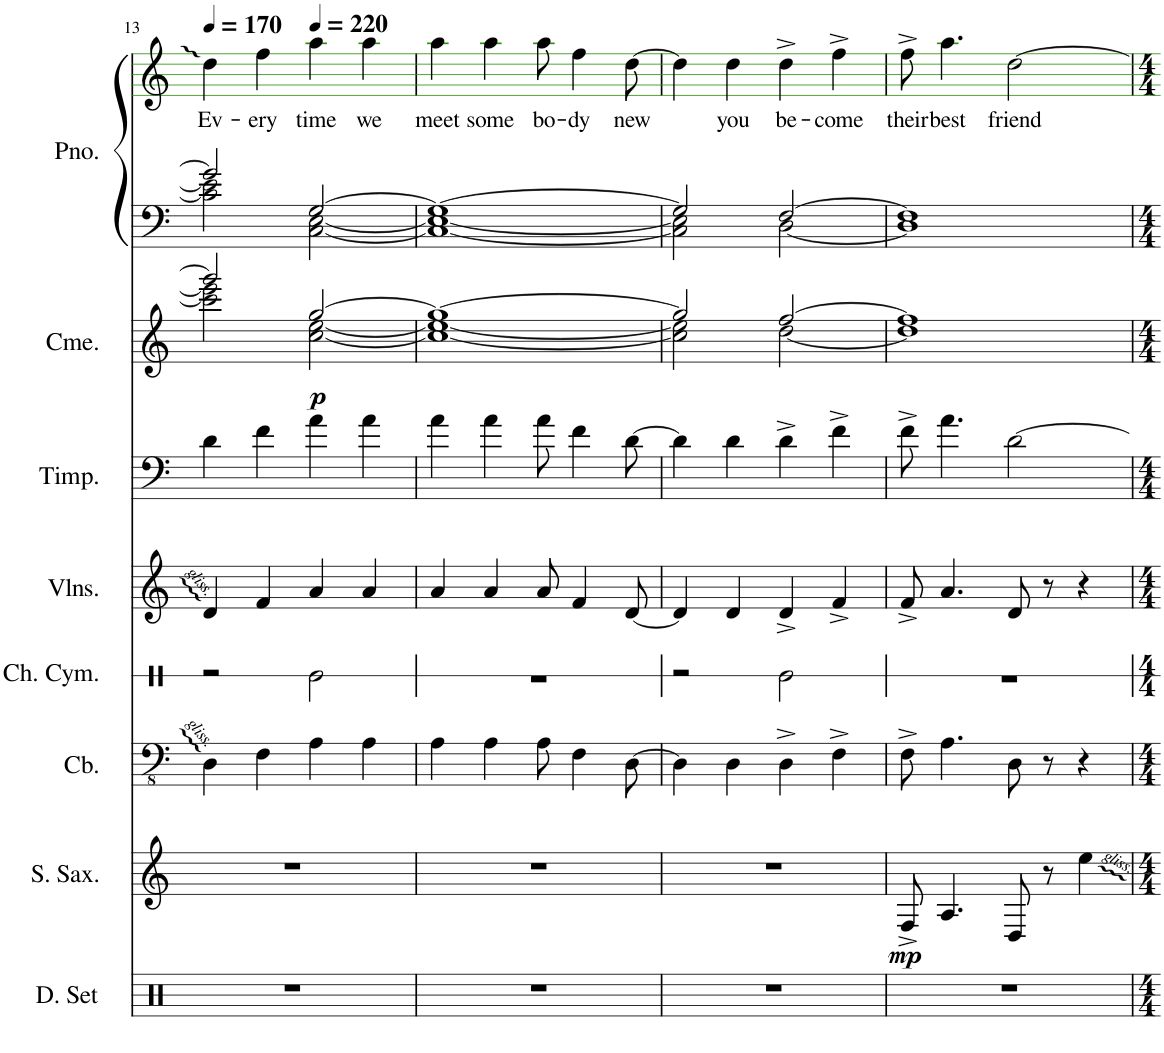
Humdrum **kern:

**kern	**kern	**dynam	**kern	**kern	**kern	**kern	**kern	**dynam	**kern	**kern	**text
*part8	*part7	*part7	*part6	*part5	*part4	*part3	*part2	*part2	*part1	*part1	*part1
*staff9	*staff8	*staff8	*staff7	*staff6	*staff5	*staff4	*staff3	*staff3	*staff2	*staff1	*staff1
*I"Drumset	*I"Soprano Saxophone	*	*I"Contrabass	*I"Chinese Cymbal	*I"Violins	*I"Timpani	*I"Chimes	*	*I"Grand Piano	*	*
*I'D. Set	*I'S. Sax.	*	*I'Cb.	*I'Ch. Cym.	*I'Vlns.	*I'Timp.	*I'Cme.	*	*I'Pno.	*	*
!!LO:PB:g=z
*clefX	*clefG2	*	*clefFv4	*clefX	*clefG2	*clefF4	*clefG2	*	*clefF4	*clefG2	*
*	*ITrd1c2	*	*ITrd7c12	*	*	*	*	*	*	*	*
*k[]	*k[]	*	*k[]	*k[]	*k[]	*k[]	*k[]	*	*k[]	*k[]	*
*M4/4	*M4/4	*	*M4/4	*M4/4	*M4/4	*M4/4	*M4/4	*	*M4/4	*M4/4	*
*MM170	*MM170	*	*MM170	*MM170	*MM170	*MM170	*MM170	*	*MM170	*MM170	*
=13	=13	=13	=13	=13	=13	=13	=13	=13	=13	=13	=13
*	*	*	*	*	*	*	*^	*	*^	*	*
!	!	!	!	!	!	!	!	!	!	!	!	!	!LO:LY:b
1r	1r	.	4DD\	2r	4d/	4d\	2ggg/]	2ccc\] 2eee\]	.	2g/]	2c\] 2e\]	4dd\	Ev-
!	!	!	!	!	!	!	!	!	!	!	!	!	!LO:LY:b
.	.	.	4FF\	.	4f/	4f\	.	.	.	.	.	4ff\	-ery
*	*	*	*	*	*	*	*	*	*	*	*	*MM220	*
!	!	!	!	!	!	!	!	!	!LO:DY:b	!	!	!	!LO:LY:b
.	.	.	4AA\	2Re\	4a/	4a\	[2gg/	[2cc\ [2ee\	p	[2G/	[2C\ [2E\	4aa\	time
!	!	!	!	!	!	!	!	!	!	!	!	!	!LO:LY:b
.	.	.	4AA\	.	4a/	4a\	.	.	.	.	.	4aa\	we
=14	=14	=14	=14	=14	=14	=14	=14	=14	=14	=14	=14	=14	=14
!	!	!	!	!	!	!	!	!	!	!	!	!	!LO:LY:b
1r	1r	.	4AA\	1r	4a/	4a\	1gg_	1cc_ 1ee_	.	1G_	1C_ 1E_	4aa\	meet
!	!	!	!	!	!	!	!	!	!	!	!	!	!LO:LY:b
.	.	.	4AA\	.	4a/	4a\	.	.	.	.	.	4aa\	some
!	!	!	!	!	!	!	!	!	!	!	!	!	!LO:LY:b
.	.	.	8AA\	.	8a/	8a\	.	.	.	.	.	8aa\	bo-
!	!	!	!	!	!	!	!	!	!	!	!	!	!LO:LY:b
.	.	.	4FF\	.	4f/	4f\	.	.	.	.	.	4ff\	-dy
!	!	!	!	!	!	!	!	!	!	!	!	!	!LO:LY:b
.	.	.	[8DD\	.	[8d/	[8d\	.	.	.	.	.	[8dd\	new
=15	=15	=15	=15	=15	=15	=15	=15	=15	=15	=15	=15	=15	=15
1r	1r	.	4DD\]	2r	4d/]	4d\]	2gg/]	2cc\] 2ee\]	.	2G/]	2C\] 2E\]	4dd\]	.
!	!	!	!	!	!	!	!	!	!	!	!	!	!LO:LY:b
.	.	.	4DD\	.	4d/	4d\	.	.	.	.	.	4dd\	you
!	!	!	!	!	!	!	!	!	!	!	!	!	!LO:LY:b
.	.	.	4DD^\	2Re\	4d^/	4d^\	[2ff/	[2dd\	.	[2F/	[2D\	4dd^\	be-
!	!	!	!	!	!	!	!	!	!	!	!	!	!LO:LY:b
.	.	.	4FF^\	.	4f^/	4f^\	.	.	.	.	.	4ff^\	-come
=16	=16	=16	=16	=16	=16	=16	=16	=16	=16	=16	=16	=16	=16
!	!	!LO:DY:b	!	!	!	!	!	!	!	!	!	!	!LO:LY:b
1r	8F^/	mp	8FF^\	1r	8f^/	8f^\	1ff]	1dd]	.	1F]	1D]	8ff^\	their
!	!	!	!	!	!	!	!	!	!	!	!	!	!LO:LY:b
.	4.A/	.	4.AA\	.	4.a/	4.a\	.	.	.	.	.	4.aa\	best
!	!	!	!	!	!	!	!	!	!	!	!	!	!LO:LY:b
.	8D/	.	8DD\	.	8d/	[2d\	.	.	.	.	.	[2dd\	friend
.	8r	.	8r	.	8r	.	.	.	.	.	.	.	.
.	4ee\	.	4r	.	4r	.	.	.	.	.	.	.	.
*	*	*	*	*	*	*	*v	*v	*	*	*	*	*
*	*	*	*	*	*	*	*	*	*v	*v	*	*
=	=	=	=	=	=	=	=	=	=	=	=
*-	*-	*-	*-	*-	*-	*-	*-	*-	*-	*-	*-
